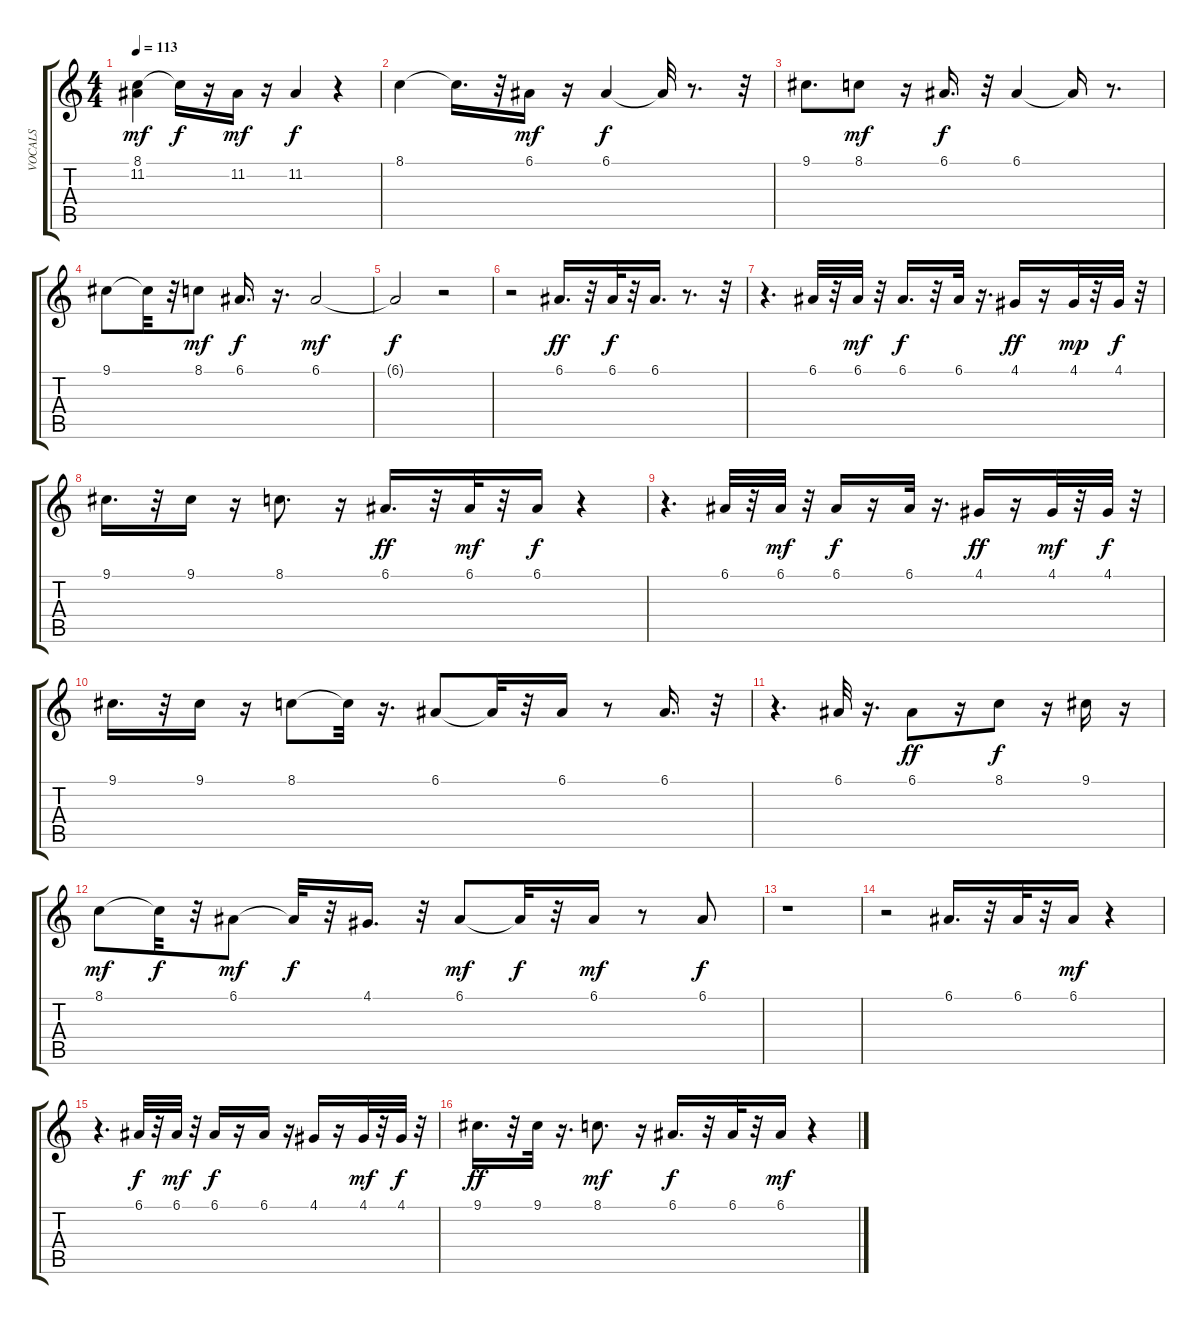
\track ("VOCALS" "VOCALS") {instrument voiceoohs}
\staff {score tabs}
\tuning (E4 B3 G3 D3 A2 E2) {hide}
\ts (4 4)
\tempo 113
\clef g2
\ks c
(8.1 11.2).4{dy mf} 8.1{t}.16{dy f} r.16 11.2.16{dy mf} r.16 11.2.4{dy f} r.4 |
8.1.4 8.1{t}.16{d} r.32 6.1.16{dy mf} r.16 6.1.4{dy f} 6.1{t}.32 r.8{d} r.32 |
9.1.8{d} 8.1.8{dy mf} r.16 6.1.16{d dy f} r.32 6.1.4 6.1{t}.16 r.8{d} |
9.1.8 9.1{t}.32 r.32 8.1.8{dy mf} 6.1.16{d dy f} r.16{d} 6.1.2{dy mf} |
6.1{t}.2{dy f} r.2 |
r.2 6.1.16{d dy ff} r.32 6.1.32{dy f} r.32 6.1.16{d} r.8{d} r.32 |
r.4{d} 6.1.32 r.32 6.1.32{dy mf} r.32 6.1.16{d dy f} r.32 6.1.32 r.16{d} 4.1.16{dy ff} r.16 4.1.32{dy mp} r.32 4.1.32{dy f} r.32 |
9.1.16{d} r.32 9.1.16 r.16 8.1.8{d} r.16 6.1.16{d dy ff} r.32 6.1.32{dy mf} r.32 6.1.16{dy f} r.4 |
r.4{d} 6.1.32 r.32 6.1.32{dy mf} r.32 6.1.16{dy f} r.16 6.1.32 r.16{d} 4.1.16{dy ff} r.16 4.1.32{dy mf} r.32 4.1.32{dy f} r.32 |
9.1.16{d} r.32 9.1.16 r.16 8.1.8 8.1{t}.32 r.16{d} 6.1.8 6.1{t}.32 r.32 6.1.16 r.8 6.1.16{d} r.32 |
r.4{d} 6.1.32 r.16{d} 6.1.8{dy ff} r.16 8.1.8{dy f} r.16 9.1.16 r.16 |
8.1.8{dy mf} 8.1{t}.32{dy f} r.32 6.1.8{dy mf} 6.1{t}.32{dy f} r.32 4.1.16{d} r.32 6.1.8{dy mf} 6.1{t}.32{dy f} r.32 6.1.16{dy mf} r.8 6.1.8{dy f} |
r.1 |
r.2 6.1.16{d} r.32 6.1.32 r.32 6.1.16{dy mf} r.4 |
r.4{d} 6.1.32{dy f} r.32 6.1.32{dy mf} r.32 6.1.16{dy f} r.16 6.1.16 r.16 4.1.16 r.16 4.1.32{dy mf} r.32 4.1.32{dy f} r.32 |
9.1.16{d dy ff} r.32 9.1.32 r.16{d} 8.1.8{d dy mf} r.16 6.1.16{d dy f} r.32 6.1.32 r.32 6.1.16{dy mf} r.4
